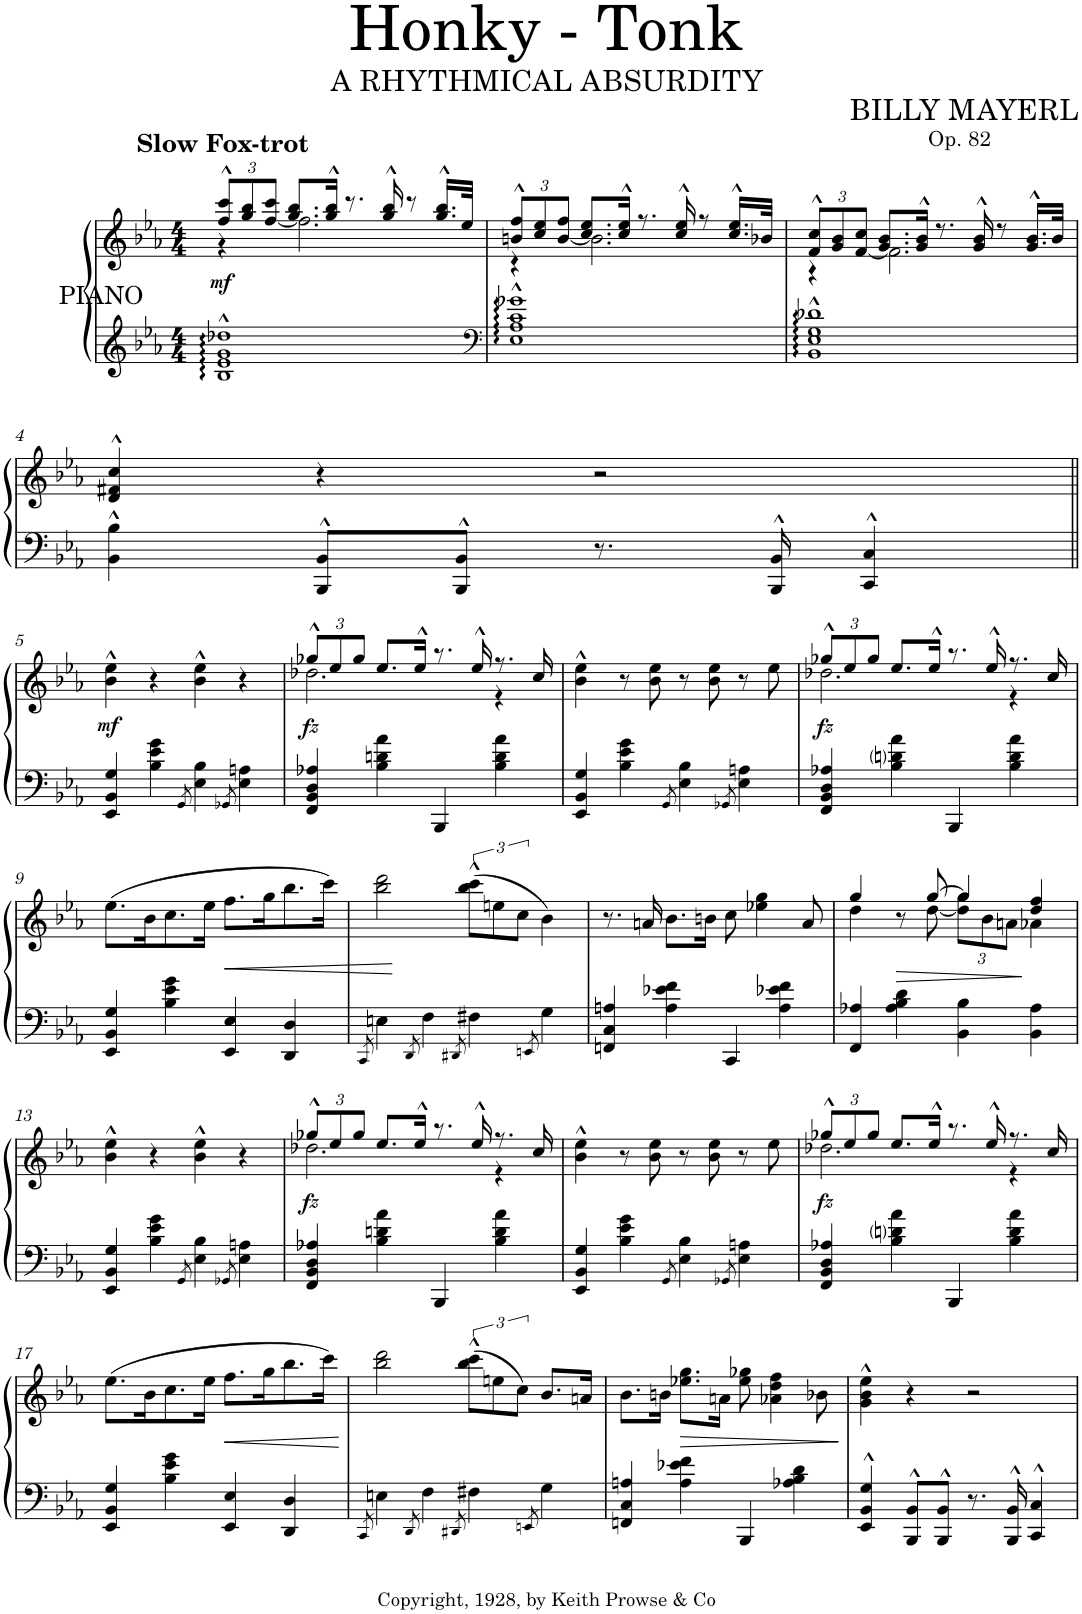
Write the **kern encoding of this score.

**kern	**kern	**dynam
*part1	*part1	*part1
*staff2	*staff1	*staff1/2
*I"Piano	*	*
*I'Pno.	*	*
*clefG2	*clefG2	*
*k[b-e-a-]	*k[b-e-a-]	*
*M4/4	*M4/4	*
*	*Xbrackettup	*
=1	=1	=1
*	*^	*
!	!LO:TX:a:B:t=Slow Fox-trot	!	!
!	!	!	!LO:DY:b
1B-^^ 1e-^^ 1g^^ 1dd-X^^	12ff/^^ 12ccc/^^L	4r	mf
.	12gg/ 12bb-/	.	.
.	[<12ff/ 12ccc/J	.	.
.	8.gg/ 8.bb-/L	2.ff\]	.
.	16gg/^^ 16bb-/^^Jk	.	.
.	8.r	.	.
.	16gg/^^ 16bb-/^^	.	.
.	8r	.	.
.	16.gg/^^ 16.bb-/^^LL	.	.
.	32ee-/JJk	.	.
=2	=2	=2	=2
*clefF4	*	*	*
1E-^^ 1A-^^ 1c^^ 1g-X^^	12bn/^^ 12ff/^^L	4r	.
.	12cc/ 12ee-/	.	.
.	[<12b/ 12ff/J	.	.
.	8.cc/ 8.ee-/L	2.b\]	.
.	16cc/^^ 16ee-/^^Jk	.	.
.	8.r	.	.
.	16cc/^^ 16ee-/^^	.	.
.	8r	.	.
.	16.cc/^^ 16.ee-/^^LL	.	.
.	32b-X/JJk	.	.
=3	=3	=3	=3
1BB-^^ 1E-^^ 1G^^ 1d-X^^	12f/^^ 12cc/^^L	4r	.
.	12g/ 12b-/	.	.
.	[<12f/ 12cc/J	.	.
.	8.g/ 8.b-/L	2.f\]	.
.	16g/^^ 16b-/^^Jk	.	.
.	8.r	.	.
.	16g/^^ 16b-/^^	.	.
.	8r	.	.
.	16.g/^^ 16.b-/^^LL	.	.
.	32b-/JJk	.	.
*	*v	*v	*
!!LO:LB:g=z
=4	=4	=4
4BB-\^^ 4B-\^^	4d/^^ 4f#X/^^ 4cc/^^	.
8BBB-/^^ 8BB-/^^L	4r	.
8BBB-/^^ 8BB-/^^J	.	.
8.r	2r	.
16BBB-/^^ 16BB-/^^	.	.
4CC/^^ 4C/^^	.	.
!!LO:LB:g=z
=5||	=5||	=5||
!	!	!LO:DY:b
4EE-/ 4BB-/ 4G/	4b-\^^ 4ee-\^^	mf
4B-\ 4e-\ 4g\	4r	.
8qGG/	.	.
4E-\ 4B-\	4b-\^^ 4ee-\^^	.
8qGG-X/	.	.
4E-\ 4An\	4r	.
=6	=6	=6
*	*^	*
!	!	!	!LO:DY:b
4FF/ 4BB-/ 4D/ 4A-X/	12gg-X^^/L	2.dd-X\	fz
.	12ee-/	.	.
.	12gg-/J	.	.
4B-\ 4dn\ 4a-\	8.ee-/L	.	.
.	16ee-^^/Jk	.	.
4BBB-/	8.r	.	.
.	16ee-^^/	.	.
4B-\ 4d\ 4a-\	8.r	4r	.
.	16cc/	.	.
*	*v	*v	*
=7	=7	=7
4EE-/ 4BB-/ 4G/	4b-\^^ 4ee-\^^	.
4B-\ 4e-\ 4g\	8r	.
.	8b-\ 8ee-\	.
8qGG/	.	.
4E-\ 4B-\	8r	.
.	8b-\ 8ee-\	.
8qGG-X/	.	.
4E-\ 4An\	8r	.
.	8ee-\	.
=8	=8	=8
*	*^	*
!	!	!	!LO:DY:b
4FF/ 4BB-/ 4D/ 4A-X/	12gg-X^^/L	2.dd-X\	fz
.	12ee-/	.	.
.	12gg-/J	.	.
4B-\ 4dni\ 4a-\	8.ee-/L	.	.
.	16ee-^^/Jk	.	.
4BBB-/	8.r	.	.
.	16ee-^^/	.	.
4B-\ 4d\ 4a-\	8.r	4r	.
.	16cc/	.	.
*	*v	*v	*
!!LO:LB:g=z
=9	=9	=9
4EE-/ 4BB-/ 4G/	(8.ee-\L	.
.	16b-\K	.
4B-\ 4e-\ 4g\	8.cc\	.
.	16ee-\Jk	.
!	!	!LO:HP:b
4EE-/ 4E-/	8.ff\L	<
.	16gg\K	.
4DD/ 4D/	8.bb-\	.
.	16ccc\Jk)	.
=10	=10	=10
8qCC/	.	.
4En\	2bb-\ 2ddd\	.
8qDD/	.	.
4F\	.	.
8qDD#X/	.	.
*	*brackettup	*
4F#X\	(12bb-\^^ 12ccc\^^L	[
.	12een\	.
.	12cc\J	.
8qEEn/	.	.
4G\	4b-\)	.
=11	=11	=11
4FFn/ 4C/ 4An/	8.r	.
.	16an/	.
4A\ 4e-X\ 4f\	8.b-\L	.
.	16bn\Jk	.
4CC/	8cc\	.
.	4ee-X\ 4gg\	.
4A\ 4e-X\ 4f\	.	.
.	8a/	.
=12	=12	=12
*	*^	*
4FF/ 4A-X/	4gg/	4dd\	.
!	!	!	!LO:HP:b
4A-\ 4B-\ 4d\	8r	8ryy	>
.	[8gg/	[8dd\	.
*	*	*Xbrackettup	*
4BB-\ 4B-\	4gg/]	12dd\] 12gg\L	.
.	.	12b-\	.
.	.	12an\J	.
4BB-\ 4A-\	4dd/ 4ff/	4a-X\	]
*	*v	*v	*
!!LO:LB:g=z
=13	=13	=13
4EE-/ 4BB-/ 4G/	4b-\^^ 4ee-\^^	.
4B-\ 4e-\ 4g\	4r	.
8qGG/	.	.
4E-\ 4B-\	4b-\^^ 4ee-\^^	.
8qGG-X/	.	.
4E-\ 4An\	4r	.
=14	=14	=14
*	*^	*
!	!	!	!LO:DY:b
4FF/ 4BB-/ 4D/ 4A-X/	12gg-X^^/L	2.dd-X\	fz
.	12ee-/	.	.
.	12gg-/J	.	.
4B-\ 4dn\ 4a-\	8.ee-/L	.	.
.	16ee-^^/Jk	.	.
4BBB-/	8.r	.	.
.	16ee-^^/	.	.
4B-\ 4d\ 4a-\	8.r	4r	.
.	16cc/	.	.
*	*v	*v	*
=15	=15	=15
4EE-/ 4BB-/ 4G/	4b-\^^ 4ee-\^^	.
4B-\ 4e-\ 4g\	8r	.
.	8b-\ 8ee-\	.
8qGG/	.	.
4E-\ 4B-\	8r	.
.	8b-\ 8ee-\	.
8qGG-X/	.	.
4E-\ 4An\	8r	.
.	8ee-\	.
=16	=16	=16
*	*^	*
!	!	!	!LO:DY:b
4FF/ 4BB-/ 4D/ 4A-X/	12gg-X^^/L	2.dd-X\	fz
.	12ee-/	.	.
.	12gg-/J	.	.
4B-\ 4dni\ 4a-\	8.ee-/L	.	.
.	16ee-^^/Jk	.	.
4BBB-/	8.r	.	.
.	16ee-^^/	.	.
4B-\ 4d\ 4a-\	8.r	4r	.
.	16cc/	.	.
*	*v	*v	*
!!LO:LB:g=z
=17	=17	=17
4EE-/ 4BB-/ 4G/	(8.ee-\L	.
.	16b-\K	.
4B-\ 4e-\ 4g\	8.cc\	.
.	16ee-\Jk	.
!	!	!LO:HP:b
4EE-/ 4E-/	8.ff\L	<
.	16gg\K	.
4DD/ 4D/	8.bb-\	.
.	16ccc\Jk)	.
.	.	[
=18	=18	=18
8qCC/	.	.
4En\	2bb-\ 2ddd\	.
8qDD/	.	.
4F\	.	.
8qDD#X/	.	.
*	*brackettup	*
4F#X\	(12bb-\^^ 12ccc\^^L	.
.	12een\	.
.	12cc\J)	.
8qEEn/	.	.
4G\	8.b-/L	.
.	16an/Jk	.
=19	=19	=19
4FFn/ 4C/ 4An/	8.b-\L	.
.	16bn\Jk	.
!	!	!LO:HP:b
4A\ 4e-X\ 4f\	8.ee-X\ 8.gg\L	>
.	16an\Jk	.
4BBB-/	8ee-\ 8gg-X\	.
.	4a-X\ 4dd\ 4ff\	.
4A-X\ 4B-\ 4d\	.	.
.	8b-X\	.
.	.	]
=20	=20	=20
4EE-/^^ 4BB-/^^ 4G/^^	4g\^^ 4b-\^^ 4ee-\^^	.
8BBB-/^^ 8BB-/^^L	4r	.
8BBB-/^^ 8BB-/^^J	.	.
8.r	2r	.
16BBB-/^^ 16BB-/^^	.	.
4CC/^^ 4C/^^	.	.
=	=	=
*-	*-	*-
